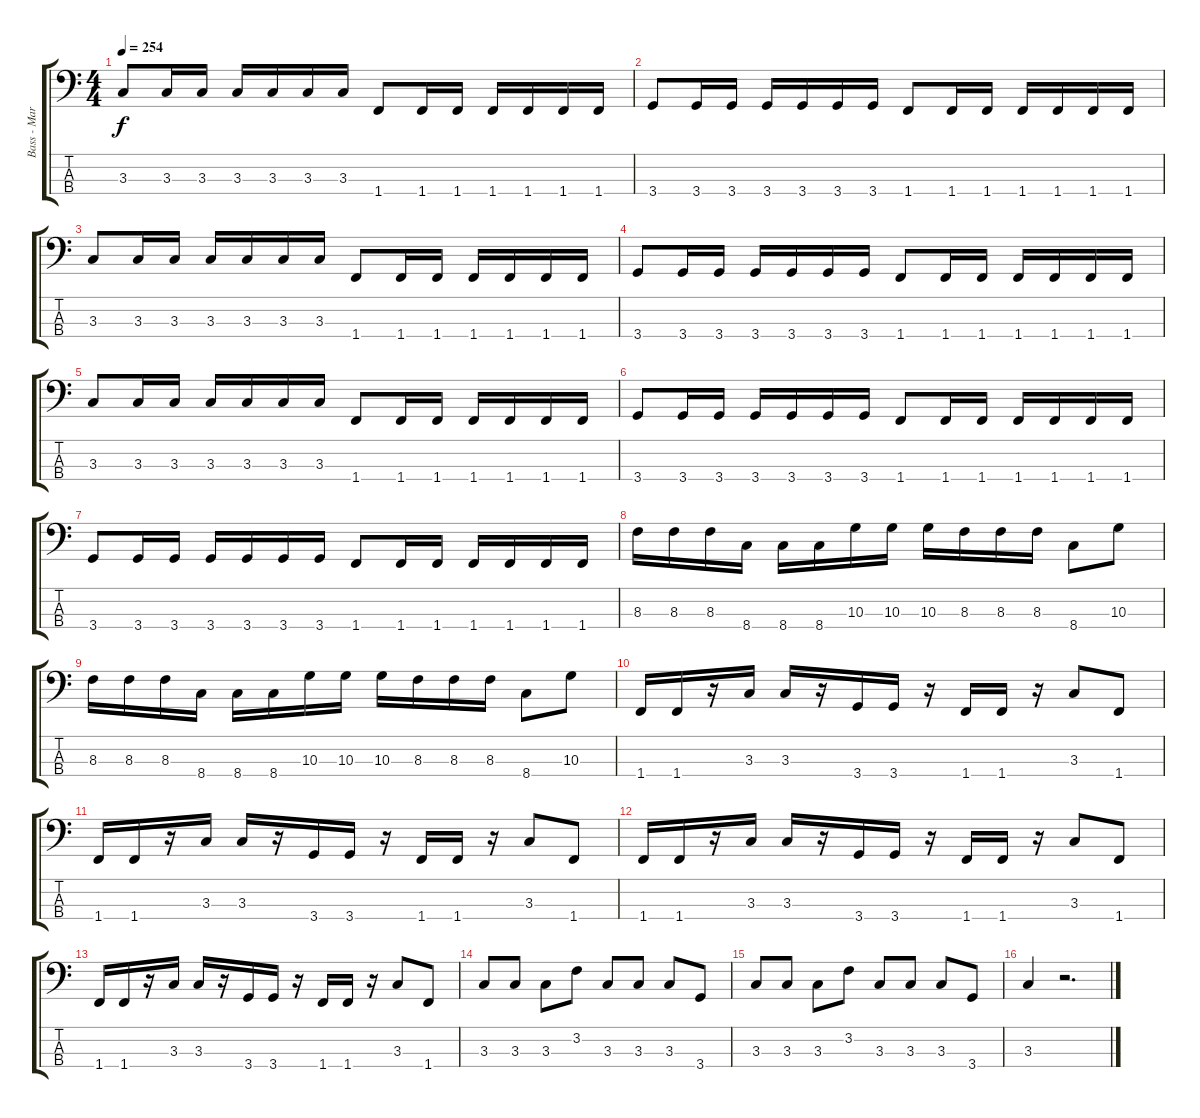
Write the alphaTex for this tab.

\track ("Bass - Mark Allan Hoppus" "Bass - Mar") {instrument electricbasspick}
\staff {score tabs}
\tuning (G2 D2 A1 E1) {hide}
\ts (4 4)
\tempo 254
\clef f4
\ks c
3.3.8{dy f} 3.3.16 3.3.16 3.3.16 3.3.16 3.3.16 3.3.16 1.4.8 1.4.16 1.4.16 1.4.16 1.4.16 1.4.16 1.4.16 |
3.4.8 3.4.16 3.4.16 3.4.16 3.4.16 3.4.16 3.4.16 1.4.8 1.4.16 1.4.16 1.4.16 1.4.16 1.4.16 1.4.16 |
3.3.8 3.3.16 3.3.16 3.3.16 3.3.16 3.3.16 3.3.16 1.4.8 1.4.16 1.4.16 1.4.16 1.4.16 1.4.16 1.4.16 |
3.4.8 3.4.16 3.4.16 3.4.16 3.4.16 3.4.16 3.4.16 1.4.8 1.4.16 1.4.16 1.4.16 1.4.16 1.4.16 1.4.16 |
3.3.8 3.3.16 3.3.16 3.3.16 3.3.16 3.3.16 3.3.16 1.4.8 1.4.16 1.4.16 1.4.16 1.4.16 1.4.16 1.4.16 |
3.4.8 3.4.16 3.4.16 3.4.16 3.4.16 3.4.16 3.4.16 1.4.8 1.4.16 1.4.16 1.4.16 1.4.16 1.4.16 1.4.16 |
3.4.8 3.4.16 3.4.16 3.4.16 3.4.16 3.4.16 3.4.16 1.4.8 1.4.16 1.4.16 1.4.16 1.4.16 1.4.16 1.4.16 |
8.3.16 8.3.16 8.3.16 8.4.16 8.4.16 8.4.16 10.3.16 10.3.16 10.3.16 8.3.16 8.3.16 8.3.16 8.4.8 10.3.8 |
8.3.16 8.3.16 8.3.16 8.4.16 8.4.16 8.4.16 10.3.16 10.3.16 10.3.16 8.3.16 8.3.16 8.3.16 8.4.8 10.3.8 |
1.4.16 1.4.16 r.16 3.3.16 3.3.16 r.16 3.4.16 3.4.16 r.16 1.4.16 1.4.16 r.16 3.3.8 1.4.8 |
1.4.16 1.4.16 r.16 3.3.16 3.3.16 r.16 3.4.16 3.4.16 r.16 1.4.16 1.4.16 r.16 3.3.8 1.4.8 |
1.4.16 1.4.16 r.16 3.3.16 3.3.16 r.16 3.4.16 3.4.16 r.16 1.4.16 1.4.16 r.16 3.3.8 1.4.8 |
1.4.16 1.4.16 r.16 3.3.16 3.3.16 r.16 3.4.16 3.4.16 r.16 1.4.16 1.4.16 r.16 3.3.8 1.4.8 |
3.3.8 3.3.8 3.3.8 3.2.8 3.3.8 3.3.8 3.3.8 3.4.8 |
3.3.8 3.3.8 3.3.8 3.2.8 3.3.8 3.3.8 3.3.8 3.4.8 |
3.3.4 r.2{d}
